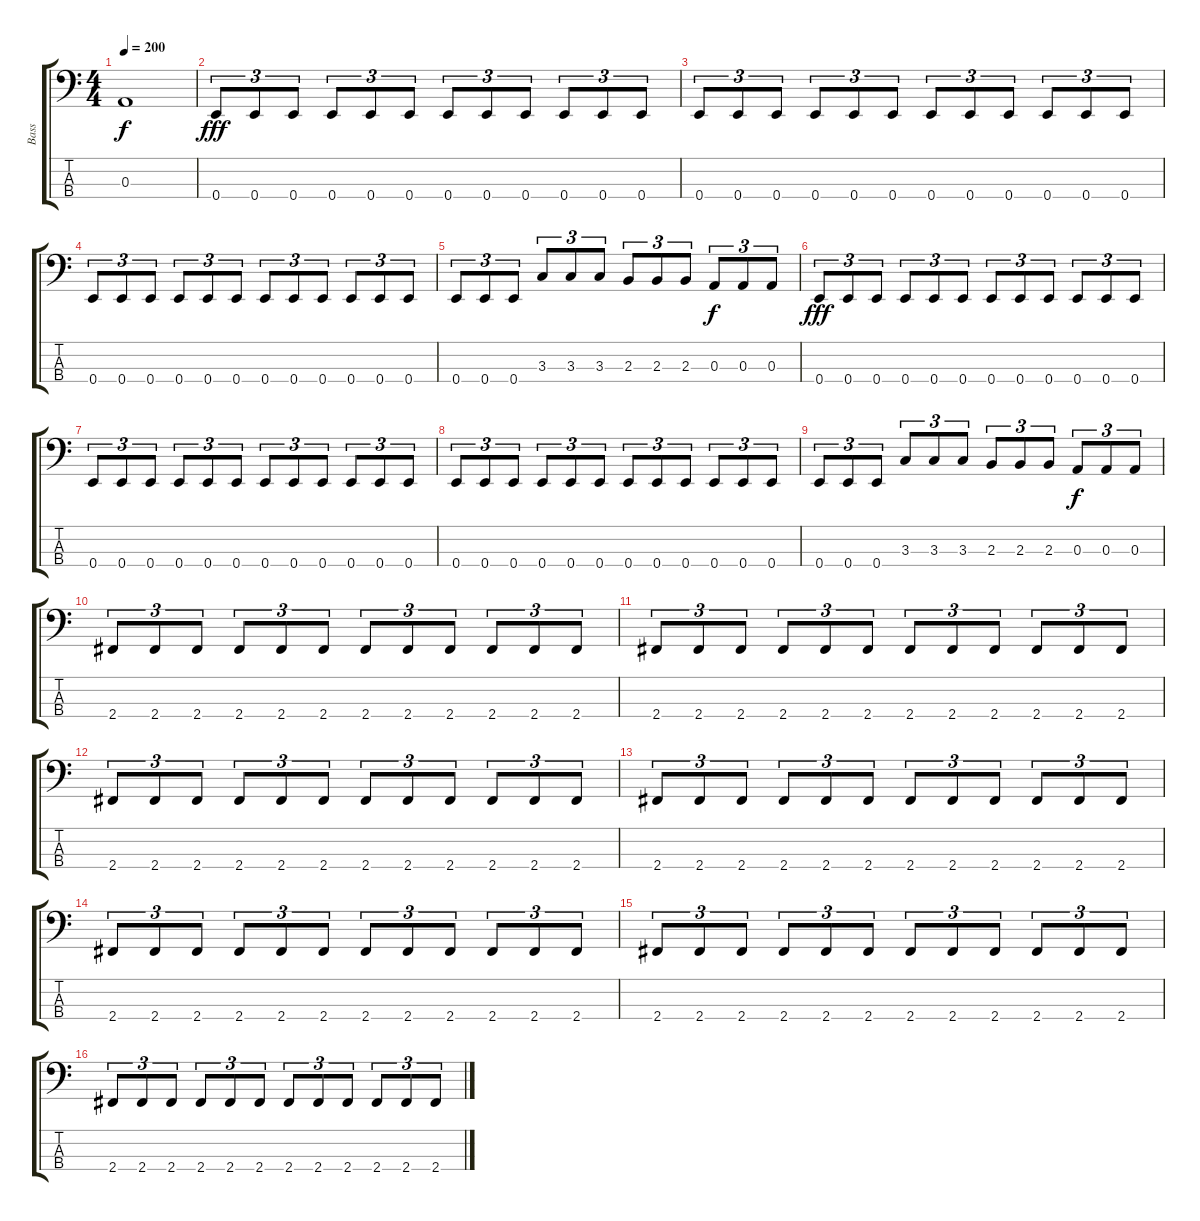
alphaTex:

\track ("Bass" "Bass") {instrument electricbassfinger}
\staff {score tabs}
\tuning (G2 D2 A1 E1) {hide}
\ts (4 4)
\tempo 200
\clef f4
\ks c
0.3.1{dy f} |
0.4.8{tu (3 2) dy fff} 0.4.8{tu (3 2)} 0.4.8{tu (3 2)} 0.4.8{tu (3 2)} 0.4.8{tu (3 2)} 0.4.8{tu (3 2)} 0.4.8{tu (3 2)} 0.4.8{tu (3 2)} 0.4.8{tu (3 2)} 0.4.8{tu (3 2)} 0.4.8{tu (3 2)} 0.4.8{tu (3 2)} |
0.4.8{tu (3 2)} 0.4.8{tu (3 2)} 0.4.8{tu (3 2)} 0.4.8{tu (3 2)} 0.4.8{tu (3 2)} 0.4.8{tu (3 2)} 0.4.8{tu (3 2)} 0.4.8{tu (3 2)} 0.4.8{tu (3 2)} 0.4.8{tu (3 2)} 0.4.8{tu (3 2)} 0.4.8{tu (3 2)} |
0.4.8{tu (3 2)} 0.4.8{tu (3 2)} 0.4.8{tu (3 2)} 0.4.8{tu (3 2)} 0.4.8{tu (3 2)} 0.4.8{tu (3 2)} 0.4.8{tu (3 2)} 0.4.8{tu (3 2)} 0.4.8{tu (3 2)} 0.4.8{tu (3 2)} 0.4.8{tu (3 2)} 0.4.8{tu (3 2)} |
0.4.8{tu (3 2)} 0.4.8{tu (3 2)} 0.4.8{tu (3 2)} 3.3.8{tu (3 2)} 3.3.8{tu (3 2)} 3.3.8{tu (3 2)} 2.3.8{tu (3 2)} 2.3.8{tu (3 2)} 2.3.8{tu (3 2)} 0.3.8{tu (3 2) dy f} 0.3.8{tu (3 2)} 0.3.8{tu (3 2)} |
0.4.8{tu (3 2) dy fff} 0.4.8{tu (3 2)} 0.4.8{tu (3 2)} 0.4.8{tu (3 2)} 0.4.8{tu (3 2)} 0.4.8{tu (3 2)} 0.4.8{tu (3 2)} 0.4.8{tu (3 2)} 0.4.8{tu (3 2)} 0.4.8{tu (3 2)} 0.4.8{tu (3 2)} 0.4.8{tu (3 2)} |
0.4.8{tu (3 2)} 0.4.8{tu (3 2)} 0.4.8{tu (3 2)} 0.4.8{tu (3 2)} 0.4.8{tu (3 2)} 0.4.8{tu (3 2)} 0.4.8{tu (3 2)} 0.4.8{tu (3 2)} 0.4.8{tu (3 2)} 0.4.8{tu (3 2)} 0.4.8{tu (3 2)} 0.4.8{tu (3 2)} |
0.4.8{tu (3 2)} 0.4.8{tu (3 2)} 0.4.8{tu (3 2)} 0.4.8{tu (3 2)} 0.4.8{tu (3 2)} 0.4.8{tu (3 2)} 0.4.8{tu (3 2)} 0.4.8{tu (3 2)} 0.4.8{tu (3 2)} 0.4.8{tu (3 2)} 0.4.8{tu (3 2)} 0.4.8{tu (3 2)} |
0.4.8{tu (3 2)} 0.4.8{tu (3 2)} 0.4.8{tu (3 2)} 3.3.8{tu (3 2)} 3.3.8{tu (3 2)} 3.3.8{tu (3 2)} 2.3.8{tu (3 2)} 2.3.8{tu (3 2)} 2.3.8{tu (3 2)} 0.3.8{tu (3 2) dy f} 0.3.8{tu (3 2)} 0.3.8{tu (3 2)} |
2.4.8{tu (3 2)} 2.4.8{tu (3 2)} 2.4.8{tu (3 2)} 2.4.8{tu (3 2)} 2.4.8{tu (3 2)} 2.4.8{tu (3 2)} 2.4.8{tu (3 2)} 2.4.8{tu (3 2)} 2.4.8{tu (3 2)} 2.4.8{tu (3 2)} 2.4.8{tu (3 2)} 2.4.8{tu (3 2)} |
2.4.8{tu (3 2)} 2.4.8{tu (3 2)} 2.4.8{tu (3 2)} 2.4.8{tu (3 2)} 2.4.8{tu (3 2)} 2.4.8{tu (3 2)} 2.4.8{tu (3 2)} 2.4.8{tu (3 2)} 2.4.8{tu (3 2)} 2.4.8{tu (3 2)} 2.4.8{tu (3 2)} 2.4.8{tu (3 2)} |
2.4.8{tu (3 2)} 2.4.8{tu (3 2)} 2.4.8{tu (3 2)} 2.4.8{tu (3 2)} 2.4.8{tu (3 2)} 2.4.8{tu (3 2)} 2.4.8{tu (3 2)} 2.4.8{tu (3 2)} 2.4.8{tu (3 2)} 2.4.8{tu (3 2)} 2.4.8{tu (3 2)} 2.4.8{tu (3 2)} |
2.4.8{tu (3 2)} 2.4.8{tu (3 2)} 2.4.8{tu (3 2)} 2.4.8{tu (3 2)} 2.4.8{tu (3 2)} 2.4.8{tu (3 2)} 2.4.8{tu (3 2)} 2.4.8{tu (3 2)} 2.4.8{tu (3 2)} 2.4.8{tu (3 2)} 2.4.8{tu (3 2)} 2.4.8{tu (3 2)} |
2.4.8{tu (3 2)} 2.4.8{tu (3 2)} 2.4.8{tu (3 2)} 2.4.8{tu (3 2)} 2.4.8{tu (3 2)} 2.4.8{tu (3 2)} 2.4.8{tu (3 2)} 2.4.8{tu (3 2)} 2.4.8{tu (3 2)} 2.4.8{tu (3 2)} 2.4.8{tu (3 2)} 2.4.8{tu (3 2)} |
2.4.8{tu (3 2)} 2.4.8{tu (3 2)} 2.4.8{tu (3 2)} 2.4.8{tu (3 2)} 2.4.8{tu (3 2)} 2.4.8{tu (3 2)} 2.4.8{tu (3 2)} 2.4.8{tu (3 2)} 2.4.8{tu (3 2)} 2.4.8{tu (3 2)} 2.4.8{tu (3 2)} 2.4.8{tu (3 2)} |
2.4.8{tu (3 2)} 2.4.8{tu (3 2)} 2.4.8{tu (3 2)} 2.4.8{tu (3 2)} 2.4.8{tu (3 2)} 2.4.8{tu (3 2)} 2.4.8{tu (3 2)} 2.4.8{tu (3 2)} 2.4.8{tu (3 2)} 2.4.8{tu (3 2)} 2.4.8{tu (3 2)} 2.4.8{tu (3 2)}
